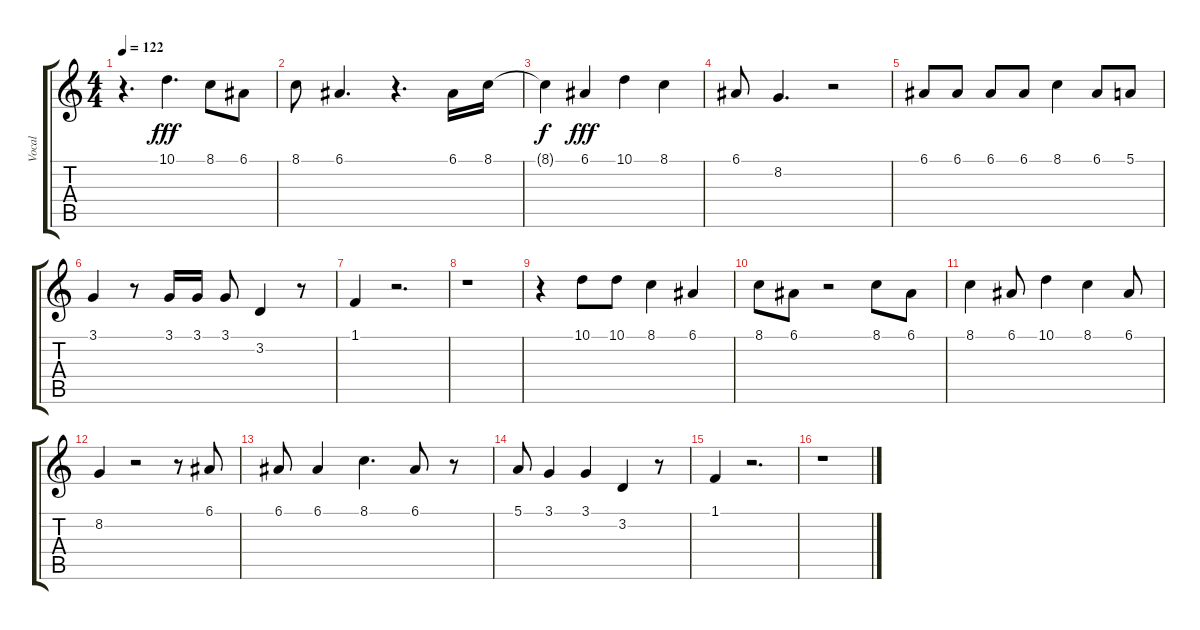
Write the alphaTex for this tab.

\track ("Vocal" "Vocal") {instrument flute}
\staff {score tabs}
\tuning (E4 B3 G3 D3 A2 E2) {hide}
\ts (4 4)
\tempo 122
\clef g2
\ks c
r.4{d dy ff} 10.1.4{d dy fff} 8.1.8 6.1.8 |
8.1.8 6.1.4{d} r.4{d} 6.1.16 8.1.16 |
8.1{t}.4{dy f} 6.1.4{dy fff} 10.1.4 8.1.4 |
6.1.8 8.2.4{d} r.2 |
6.1.8 6.1.8 6.1.8 6.1.8 8.1.4 6.1.8 5.1.8 |
3.1.4 r.8 3.1.16 3.1.16 3.1.8 3.2.4 r.8 |
1.1.4 r.2{d} |
r.1 |
r.4 10.1.8 10.1.8 8.1.4 6.1.4 |
8.1.8 6.1.8 r.2 8.1.8 6.1.8 |
8.1.4 6.1.8 10.1.4 8.1.4 6.1.8 |
8.2.4 r.2 r.8 6.1.8 |
6.1.8 6.1.4 8.1.4{d} 6.1.8 r.8 |
5.1.8 3.1.4 3.1.4 3.2.4 r.8 |
1.1.4 r.2{d} |
r.1
